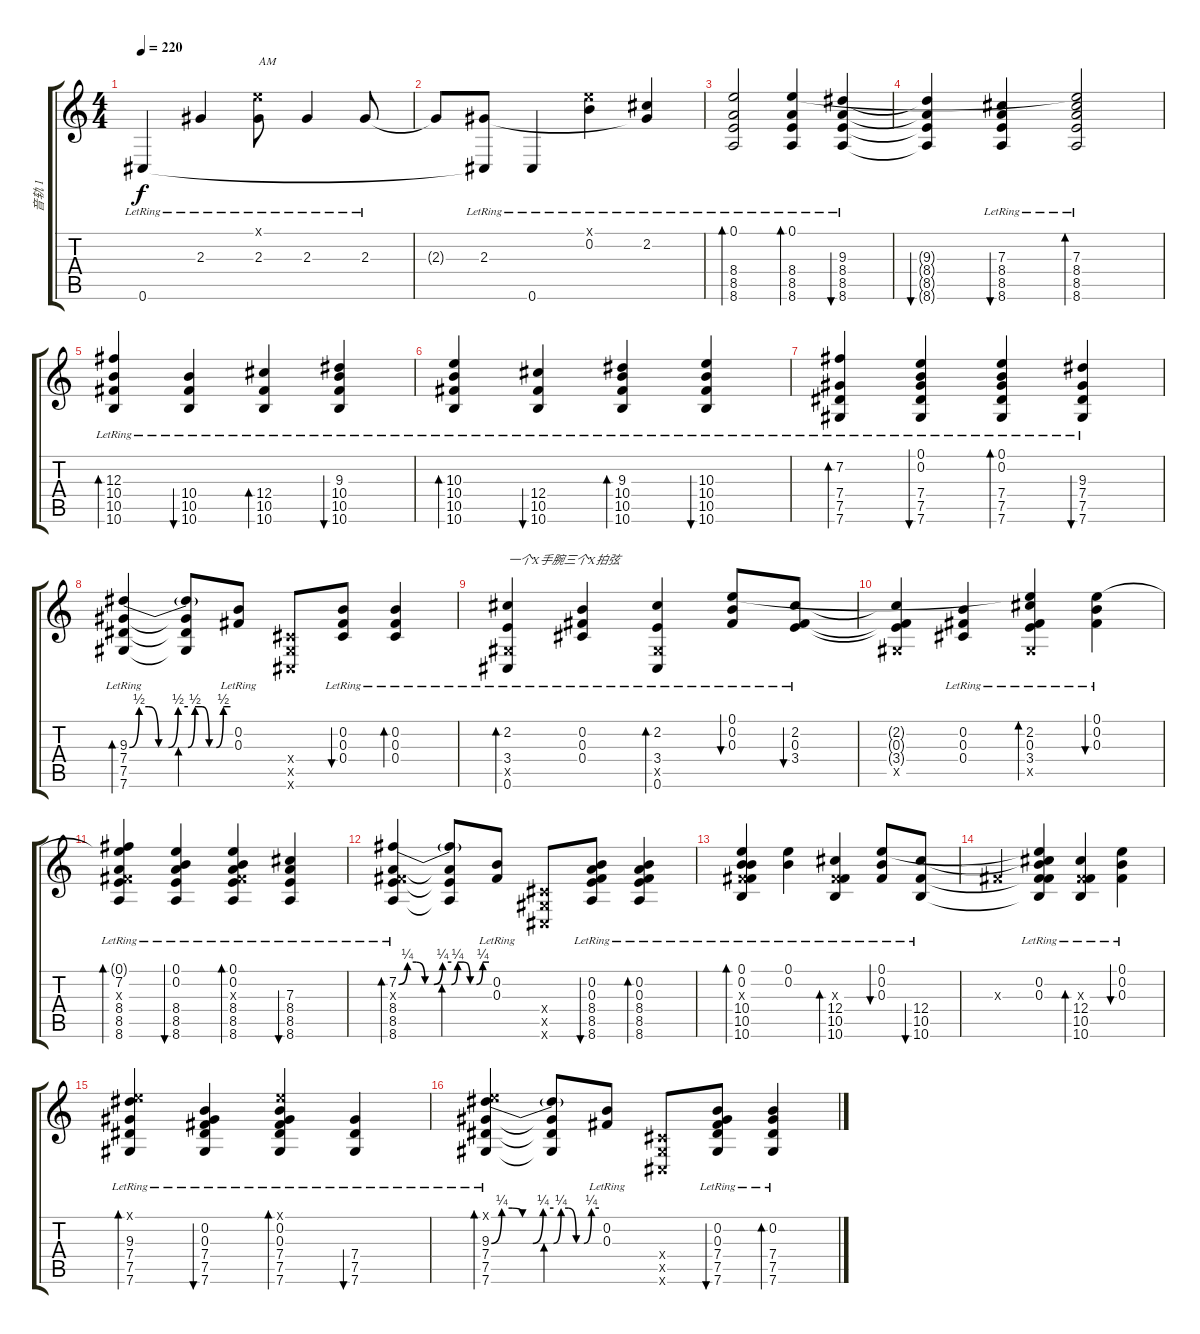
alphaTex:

\track ("音轨 1" "音轨 1") {instrument acousticguitarsteel}
\staff {score tabs}
\tuning (E4 B3 Gb3 Db3 Ab2 Db2) {hide}
\ts (4 4)
\tempo 220
\clef g2
\ks c
0.6{lr}.4{dy f} 2.3{lr}.4 (0.1{x} 2.3{lr}).8{txt "AM"} 2.3{lr}.4 2.3{lr}.8 |
2.3{t}.8 (2.3{lr} 0.6{t}).8 0.6{lr}.4 (0.1{x} 0.2{lr}).4 (2.2{lr} 2.3{t}).4 |
(0.1{lr} 8.4{lr} 8.5{lr} 8.6{lr}).2{bd 60} (0.1{lr} 8.4{lr} 8.5{lr} 8.6{lr}).4{bd 60} (9.3{lr} 8.4{lr} 8.5{lr} 8.6{lr}).4{bu 60} |
(9.3{t} 8.4{t} 8.5{t} 8.6{t}).4{bu 60} (7.3{lr} 8.4{lr} 8.5{lr} 8.6{lr}).4{bu 60} (0.1{t} 7.3{lr} 8.4{lr} 8.5{lr} 8.6{lr}).2{bd 60} |
(12.3{lr} 10.4{lr} 10.5{lr} 10.6{lr}).4{bd 60} (10.4{lr} 10.5{lr} 10.6{lr}).4{bu 60} (12.4{lr} 10.5{lr} 10.6{lr}).4{bd 60} (9.3{lr} 10.4{lr} 10.5{lr} 10.6{lr}).4{bu 60} |
(10.3{lr} 10.4{lr} 10.5{lr} 10.6{lr}).4{bd 60} (12.4{lr} 10.5{lr} 10.6{lr}).4{bu 60} (9.3{lr} 10.4{lr} 10.5{lr} 10.6{lr}).4{bd 60} (10.3{lr} 10.4{lr} 10.5{lr} 10.6{lr}).4{bu 60} |
(7.2{lr} 7.4{lr} 7.5{lr} 7.6{lr}).4{bd 60} (0.1{lr} 0.2{lr} 7.4{lr} 7.5{lr} 7.6{lr}).4{bu 60} (0.1{lr} 0.2{lr} 7.4{lr} 7.5{lr} 7.6{lr}).4{bd 60} (9.3{lr} 7.4{lr} 7.5{lr} 7.6{lr}).4{bu 60} |
(9.3{be (custom 0 0 10 2 20 2 30 0 40 0 50 2 60 2) lr} 7.4{lr} 7.5{lr} 7.6{lr}).4{bd 60} (9.3{be (custom 0 0 10 2 20 2 30 0 40 0 50 2 60 2) t} 7.4{t} 7.5{t} 7.6{t}).8{bd 60} (0.2{lr} 0.3{lr}).8 (0.4{x} 0.5{x} 0.6{x}).8 (0.2{lr} 0.3{lr} 0.4{lr}).8{bu 30} (0.2{lr} 0.3{lr} 0.4{lr}).4{bd 30} |
(2.2{lr} 3.4{lr} 0.5{x} 0.6{lr}).4{bd 60 txt "一个X手腕三个X拍弦"} (0.2{lr} 0.3{lr} 0.4{lr}).4 (2.2{lr} 3.4{lr} 0.5{x} 0.6{lr}).4{bd 60} (0.1{lr} 0.2{lr} 0.3{lr}).8{bu 60} (2.2{lr} 0.3{lr} 3.4{lr}).8{bu 60} |
(2.2{t} 0.3{t} 3.4{t} 0.5{x}).4 (0.2{lr} 0.3{lr} 0.4{lr}).4 (0.1{t} 2.2{lr} 0.3{lr} 3.4{lr} 0.5{x}).4{bd 60} (0.1{lr} 0.2{lr} 0.3{lr}).4{bu 60} |
(0.1{t} 7.2{lr} 0.3{x} 8.4{lr} 8.5{lr} 8.6{lr}).4{bd 60} (0.1{lr} 0.2{lr} 8.4{lr} 8.5{lr} 8.6{lr}).4{bu 60} (0.1{lr} 0.2{lr} 0.3{x} 8.4{lr} 8.5{lr} 8.6{lr}).4{bd 60} (7.3{lr} 8.4{lr} 8.5{lr} 8.6{lr}).4{bu 60} |
(7.2{be (custom 0 0 10 1 20 1 30 0 40 0 50 1 60 1) lr} 0.3{x} 8.4{lr} 8.5{lr} 8.6{lr}).4{bd 60} (7.2{be (custom 0 0 10 1 20 1 30 0 40 0 50 1 60 1) t} 8.4{t} 8.5{t} 8.6{t}).8{bd 60} (0.2{lr} 0.3{lr}).8 (0.4{x} 0.5{x} 0.6{x}).8 (0.2{lr} 0.3{lr} 8.4{lr} 8.5{lr} 8.6{lr}).8{bu 30} (0.2{lr} 0.3{lr} 8.4{lr} 8.5{lr} 8.6{lr}).4{bd 30} |
(0.1{lr} 0.2{lr} 0.3{x} 10.4{lr} 10.5{lr} 10.6{lr}).4{bd 60} (0.1{lr} 0.2{lr}).4 (0.3{x} 12.4{lr} 10.5{lr} 10.6{lr}).4{bd 60} (0.1{lr} 0.2{lr} 0.3{lr}).8{bu 60} (12.4{lr} 10.5{lr} 10.6{lr}).8{bu 60} |
0.3{x}.4 (0.1{t} 0.2{lr} 0.3{lr} 12.4{t} 10.5{t} 10.6{t}).4 (0.3{x} 12.4{lr} 10.5{lr} 10.6{lr}).4{bd 60} (0.1{lr} 0.2{lr} 0.3{lr}).4{bu 60} |
(0.1{x} 9.3{lr} 7.4{lr} 7.5{lr} 7.6{lr}).4{bd 60} (0.2{lr} 0.3{lr} 7.4{lr} 7.5{lr} 7.6{lr}).4{bu 60} (0.1{x} 0.2{lr} 0.3{lr} 7.4{lr} 7.5{lr} 7.6{lr}).4{bd 60} (7.4{lr} 7.5{lr} 7.6{lr}).4{bu 60} |
(0.1{x} 9.3{be (custom 0 0 10 1 20 1 30 0 40 0 50 1 60 1) lr} 7.4{lr} 7.5{lr} 7.6{lr}).4{bd 60} (9.3{be (custom 0 0 10 1 20 1 30 0 40 0 50 1 60 1) t} 7.4{t} 7.5{t} 7.6{t}).8{bd 60} (0.2{lr} 0.3{lr}).8 (0.4{x} 0.5{x} 0.6{x}).8 (0.2{lr} 0.3{lr} 7.4{lr} 7.5{lr} 7.6{lr}).8{bu 30} (0.2{lr} 7.4{lr} 7.5{lr} 7.6{lr}).4{bd 30}
